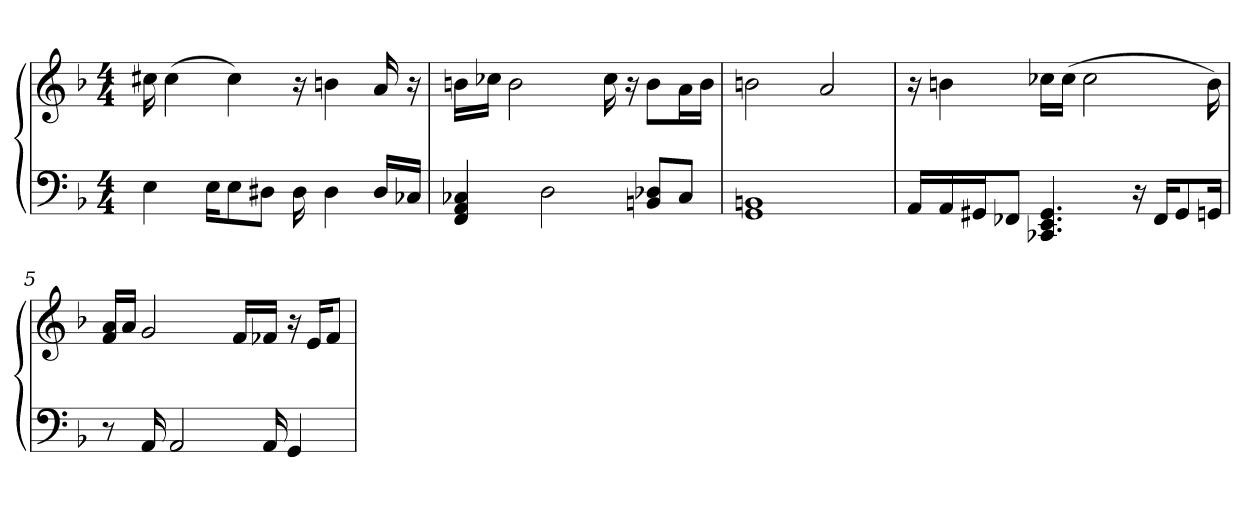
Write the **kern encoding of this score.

**kern	**kern
*part1	*part1
*staff2	*staff1
*clefF4	*clefG2
*k[b-]	*k[b-]
*M4/4	*M4/4
=1	=1
4E	16cc#X
.	(4cc#
16E\KL	.
8E\	4cc#)
8D#X\J	.
16D#	16r
4D#	4bn
16D#/LL	16a
16C-X/JJ	16r
=2	=2
4FF 4AA 4C-X	16bn\LL
.	16cc-X\JJ
.	2b
2D	.
.	16cc-
.	16r
8BBn/ 8D-X/L	8b\L
8C-/J	16a\L
.	16b\JJ
=3	=3
1GG 1BBn	2bn
.	2a
=4	=4
16AA/LL	16r
16AA/J	4bn
16GG#X/K	.
8FF-X/J	.
4.CC-X 4.EE 4.GG#	16cc-X\LL
.	(16cc-\JJ
.	2cc-
16r	.
16FF-/KL	.
8GG#/	.
16GGn/Jk	16b)
=5	=5
8r	16f/ 16a/LL
.	16a/JJ
16AA	2g
2AA	.
.	16f/LL
16AA	16f-X/JJ
4GG	16r
.	16e/KL
.	8f-/J
=	=
*-	*-
